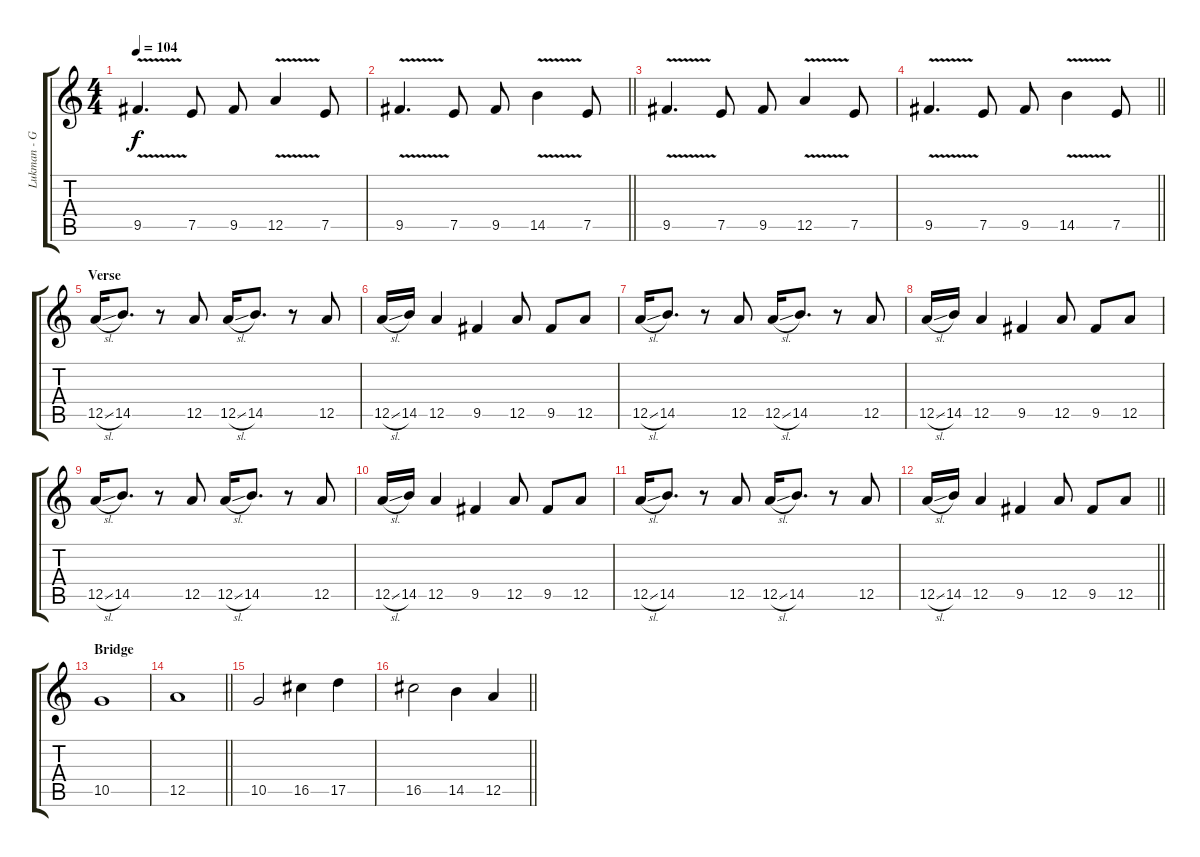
\track ("Lukman - Guitar" "Lukman - G") {instrument distortionguitar}
\staff {score tabs}
\tuning (E4 B3 G3 D3 A2 E2) {hide}
\ts (4 4)
\tempo 104
\clef g2
\ks c
9.5{v}.4{d dy f} 7.5.8 9.5.8 12.5{v}.4 7.5.8 |
\barLineRight lightlight
9.5{v}.4{d} 7.5.8 9.5.8 14.5{v}.4 7.5.8 |
9.5{v}.4{d} 7.5.8 9.5.8 12.5{v}.4 7.5.8 |
\barLineRight lightlight
9.5{v}.4{d} 7.5.8 9.5.8 14.5{v}.4 7.5.8 |
\section ("" "Verse")
12.5{sl}.16 14.5.8{d} r.8 12.5.8 12.5{sl}.16 14.5.8{d} r.8 12.5.8 |
12.5{sl}.16 14.5.16 12.5.4 9.5.4 12.5.8 9.5.8 12.5.8 |
12.5{sl}.16 14.5.8{d} r.8 12.5.8 12.5{sl}.16 14.5.8{d} r.8 12.5.8 |
12.5{sl}.16 14.5.16 12.5.4 9.5.4 12.5.8 9.5.8 12.5.8 |
12.5{sl}.16 14.5.8{d} r.8 12.5.8 12.5{sl}.16 14.5.8{d} r.8 12.5.8 |
12.5{sl}.16 14.5.16 12.5.4 9.5.4 12.5.8 9.5.8 12.5.8 |
12.5{sl}.16 14.5.8{d} r.8 12.5.8 12.5{sl}.16 14.5.8{d} r.8 12.5.8 |
\barLineRight lightlight
12.5{sl}.16 14.5.16 12.5.4 9.5.4 12.5.8 9.5.8 12.5.8 |
\section ("" "Bridge")
10.5.1 |
\barLineRight lightlight
12.5.1 |
10.5.2 16.5.4 17.5.4 |
\barLineRight lightlight
16.5.2 14.5.4 12.5.4
